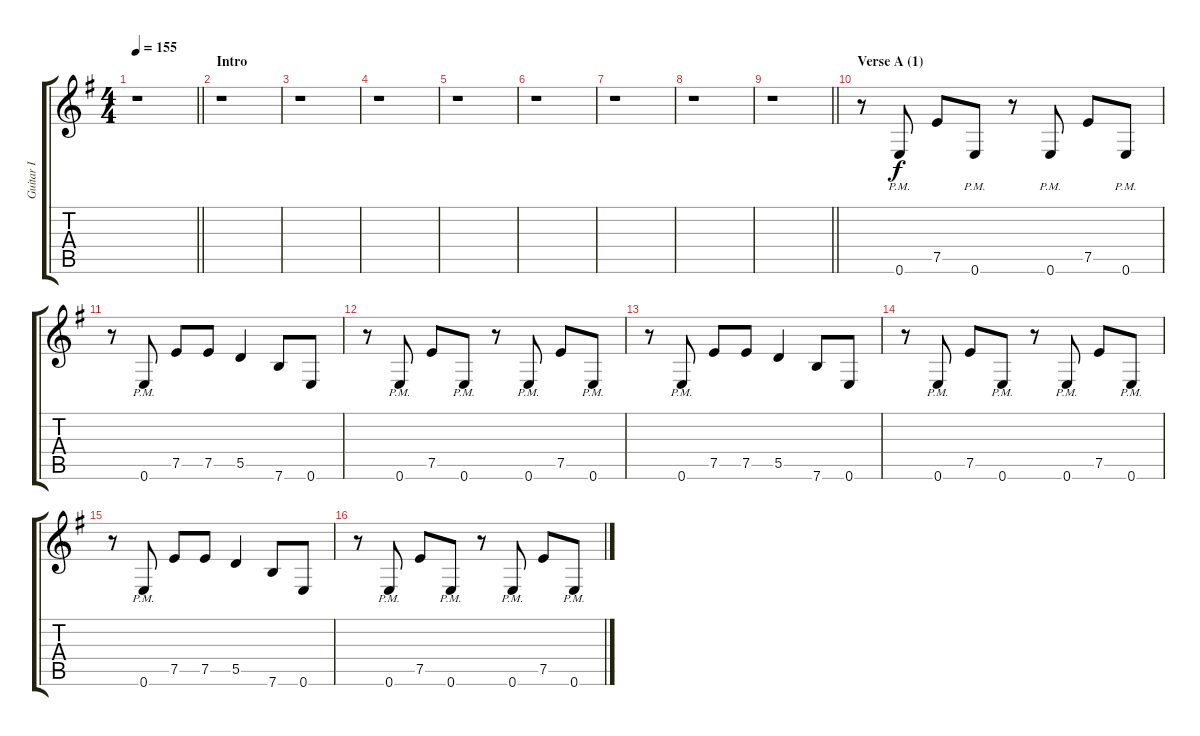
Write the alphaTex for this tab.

\track ("Guitar I" "Guitar I") {instrument distortionguitar}
\staff {score tabs}
\tuning (E4 B3 G3 D3 A2 E2) {hide}
\ts (4 4)
\tempo 155
\clef g2
\barLineRight lightlight
\ks eminor
r.1{dy f instrument distortionguitar} |
\section ("" "Intro")
r.1 |
r.1 |
r.1 |
r.1 |
r.1 |
r.1 |
r.1 |
\barLineRight lightlight
r.1 |
\section ("" "Verse A (1)")
r.8 0.6{pm}.8 7.5.8 0.6{pm}.8 r.8 0.6{pm}.8 7.5.8 0.6{pm}.8 |
r.8 0.6{pm}.8 7.5.8 7.5.8 5.5.4 7.6.8 0.6.8 |
r.8 0.6{pm}.8 7.5.8 0.6{pm}.8 r.8 0.6{pm}.8 7.5.8 0.6{pm}.8 |
r.8 0.6{pm}.8 7.5.8 7.5.8 5.5.4 7.6.8 0.6.8 |
r.8 0.6{pm}.8 7.5.8 0.6{pm}.8 r.8 0.6{pm}.8 7.5.8 0.6{pm}.8 |
r.8 0.6{pm}.8 7.5.8 7.5.8 5.5.4 7.6.8 0.6.8 |
r.8 0.6{pm}.8 7.5.8 0.6{pm}.8 r.8 0.6{pm}.8 7.5.8 0.6{pm}.8
